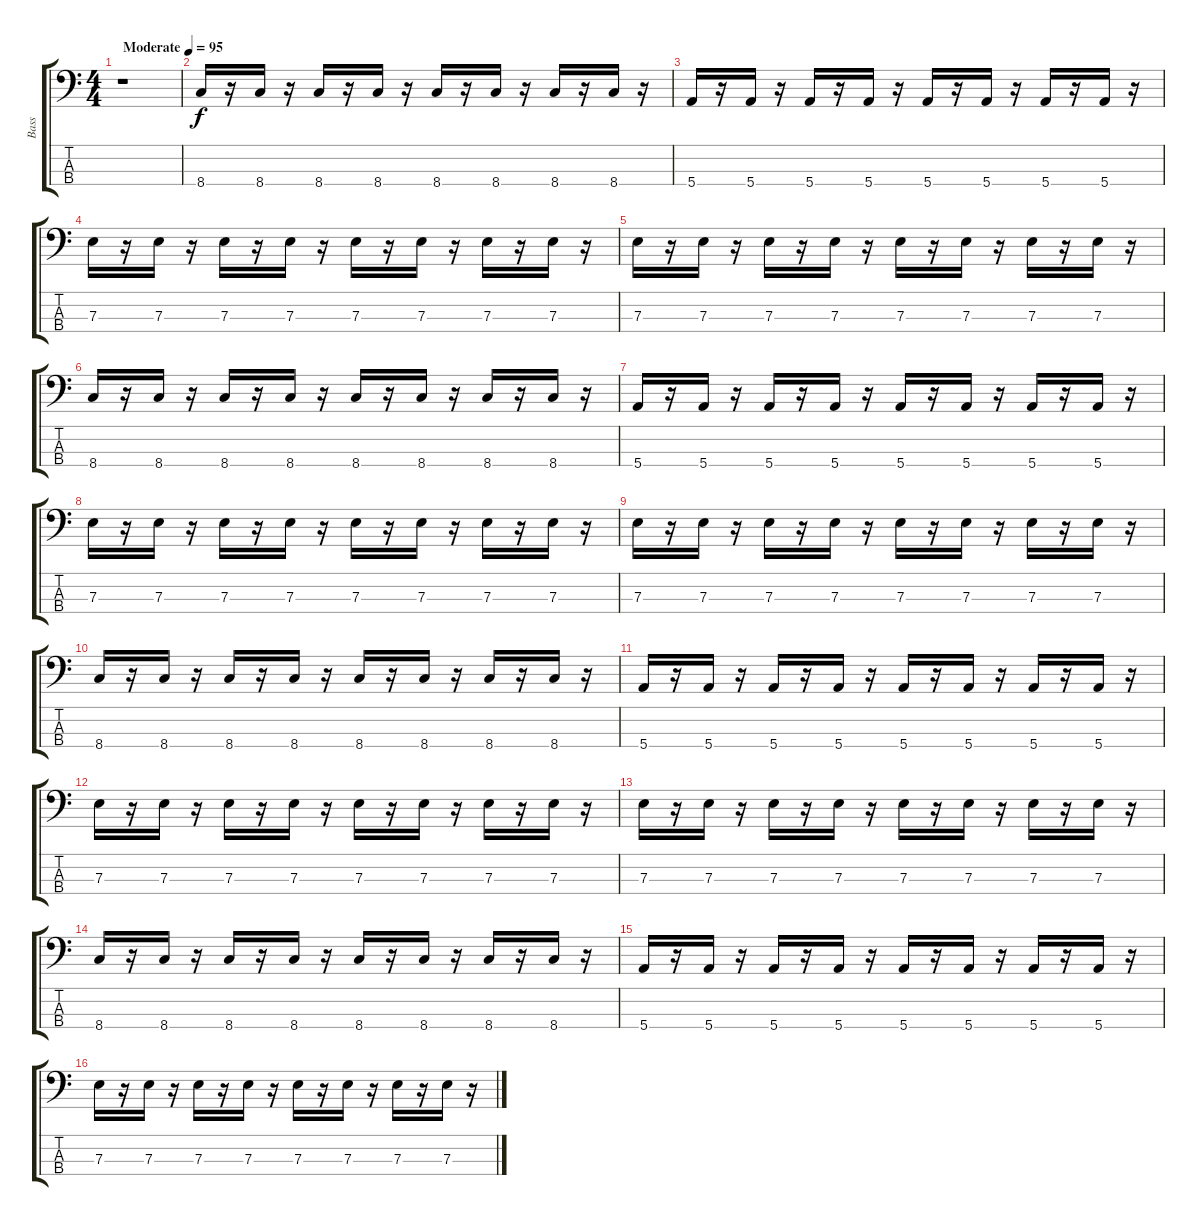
\track ("Bass" "Bass") {instrument electricbassfinger}
\staff {score tabs}
\tuning (G2 D2 A1 E1) {hide}
\ts (4 4)
\tempo (95 "Moderate")
\clef f4
\ks c
r.1{dy f instrument electricbassfinger} |
8.4.16 r.16 8.4.16 r.16 8.4.16 r.16 8.4.16 r.16 8.4.16 r.16 8.4.16 r.16 8.4.16 r.16 8.4.16 r.16 |
5.4.16 r.16 5.4.16 r.16 5.4.16 r.16 5.4.16 r.16 5.4.16 r.16 5.4.16 r.16 5.4.16 r.16 5.4.16 r.16 |
7.3.16 r.16 7.3.16 r.16 7.3.16 r.16 7.3.16 r.16 7.3.16 r.16 7.3.16 r.16 7.3.16 r.16 7.3.16 r.16 |
7.3.16 r.16 7.3.16 r.16 7.3.16 r.16 7.3.16 r.16 7.3.16 r.16 7.3.16 r.16 7.3.16 r.16 7.3.16 r.16 |
8.4.16 r.16 8.4.16 r.16 8.4.16 r.16 8.4.16 r.16 8.4.16 r.16 8.4.16 r.16 8.4.16 r.16 8.4.16 r.16 |
5.4.16 r.16 5.4.16 r.16 5.4.16 r.16 5.4.16 r.16 5.4.16 r.16 5.4.16 r.16 5.4.16 r.16 5.4.16 r.16 |
7.3.16 r.16 7.3.16 r.16 7.3.16 r.16 7.3.16 r.16 7.3.16 r.16 7.3.16 r.16 7.3.16 r.16 7.3.16 r.16 |
7.3.16 r.16 7.3.16 r.16 7.3.16 r.16 7.3.16 r.16 7.3.16 r.16 7.3.16 r.16 7.3.16 r.16 7.3.16 r.16 |
8.4.16 r.16 8.4.16 r.16 8.4.16 r.16 8.4.16 r.16 8.4.16 r.16 8.4.16 r.16 8.4.16 r.16 8.4.16 r.16 |
5.4.16 r.16 5.4.16 r.16 5.4.16 r.16 5.4.16 r.16 5.4.16 r.16 5.4.16 r.16 5.4.16 r.16 5.4.16 r.16 |
7.3.16 r.16 7.3.16 r.16 7.3.16 r.16 7.3.16 r.16 7.3.16 r.16 7.3.16 r.16 7.3.16 r.16 7.3.16 r.16 |
7.3.16 r.16 7.3.16 r.16 7.3.16 r.16 7.3.16 r.16 7.3.16 r.16 7.3.16 r.16 7.3.16 r.16 7.3.16 r.16 |
8.4.16 r.16 8.4.16 r.16 8.4.16 r.16 8.4.16 r.16 8.4.16 r.16 8.4.16 r.16 8.4.16 r.16 8.4.16 r.16 |
5.4.16 r.16 5.4.16 r.16 5.4.16 r.16 5.4.16 r.16 5.4.16 r.16 5.4.16 r.16 5.4.16 r.16 5.4.16 r.16 |
7.3.16 r.16 7.3.16 r.16 7.3.16 r.16 7.3.16 r.16 7.3.16 r.16 7.3.16 r.16 7.3.16 r.16 7.3.16 r.16
